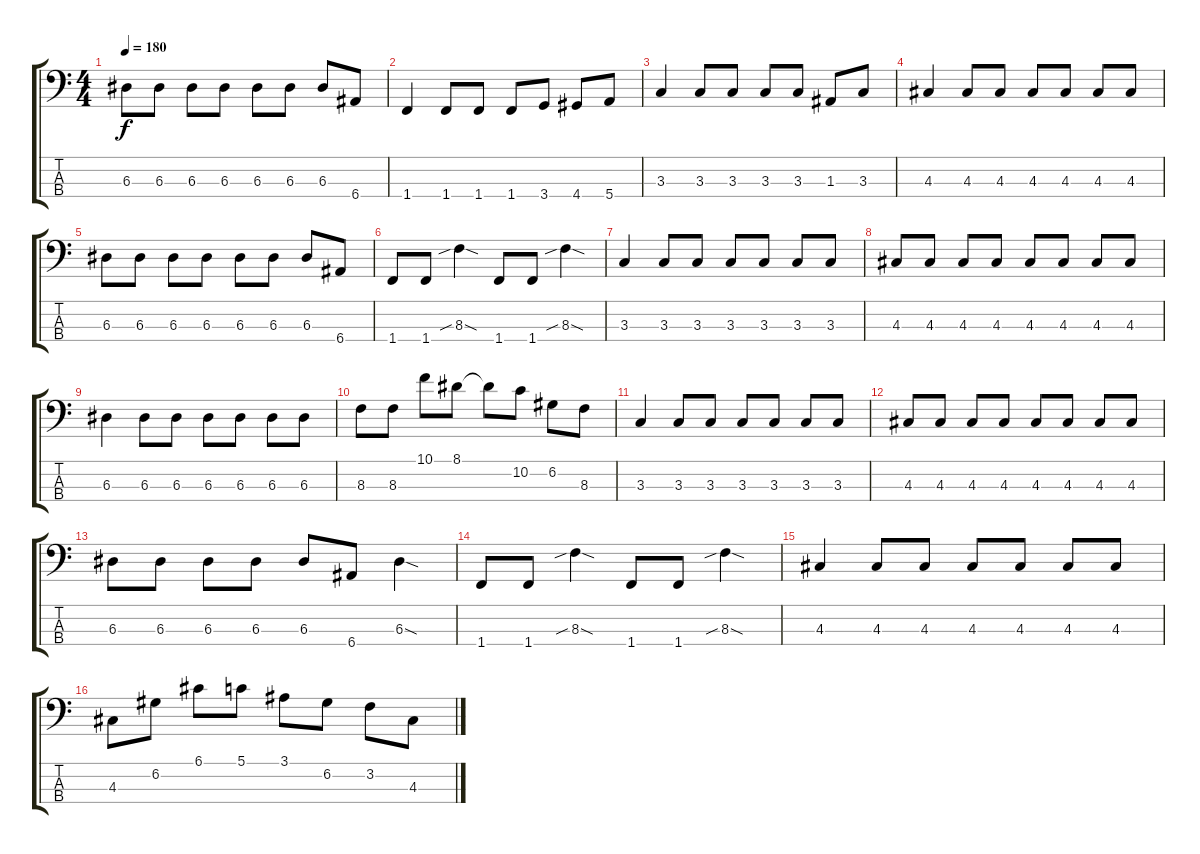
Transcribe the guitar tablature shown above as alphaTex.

\track "" {instrument electricbassfinger}
\staff {score tabs}
\tuning (G2 D2 A1 E1) {hide}
\ts (4 4)
\tempo 180
\clef f4
\ks c
6.3.8{dy f} 6.3.8 6.3.8 6.3.8 6.3.8 6.3.8 6.3.8 6.4.8 |
1.4.4 1.4.8 1.4.8 1.4.8 3.4.8 4.4.8 5.4.8 |
3.3.4 3.3.8 3.3.8 3.3.8 3.3.8 1.3.8 3.3.8 |
4.3.4 4.3.8 4.3.8 4.3.8 4.3.8 4.3.8 4.3.8 |
6.3.8 6.3.8 6.3.8 6.3.8 6.3.8 6.3.8 6.3.8 6.4.8 |
1.4.8 1.4.8 8.3{sib sod}.4 1.4.8 1.4.8 8.3{sib sod}.4 |
3.3.4 3.3.8 3.3.8 3.3.8 3.3.8 3.3.8 3.3.8 |
4.3.8 4.3.8 4.3.8 4.3.8 4.3.8 4.3.8 4.3.8 4.3.8 |
6.3.4 6.3.8 6.3.8 6.3.8 6.3.8 6.3.8 6.3.8 |
8.3.8 8.3.8 10.1.8 8.1.8 8.1{t}.8 10.2.8 6.2.8 8.3.8 |
3.3.4 3.3.8 3.3.8 3.3.8 3.3.8 3.3.8 3.3.8 |
4.3.8 4.3.8 4.3.8 4.3.8 4.3.8 4.3.8 4.3.8 4.3.8 |
6.3.8 6.3.8 6.3.8 6.3.8 6.3.8 6.4.8 6.3{sod}.4 |
1.4.8 1.4.8 8.3{sib sod}.4 1.4.8 1.4.8 8.3{sib sod}.4 |
4.3.4 4.3.8 4.3.8 4.3.8 4.3.8 4.3.8 4.3.8 |
4.3.8 6.2.8 6.1.8 5.1.8 3.1.8 6.2.8 3.2.8 4.3.8
